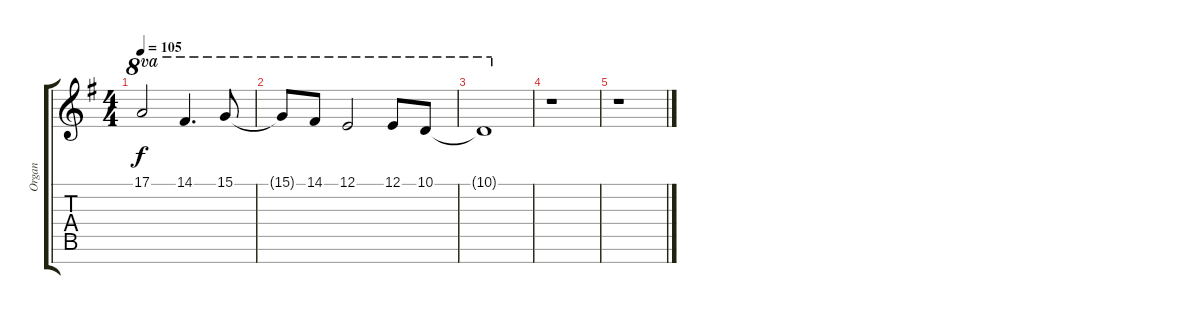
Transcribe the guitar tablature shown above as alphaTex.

\track ("Organ" "Organ") {instrument accordion}
\staff {score tabs}
\tuning (E4 B3 G3 D3 A2 E2 B1) {hide}
\ts (4 4)
\tempo 105
\clef g2
\ks g
17.1.2{ot 8va dy f} 14.1.4{d ot 8va} 15.1.8{ot 8va} |
15.1{t}.8{ot 8va} 14.1.8{ot 8va} 12.1.2{ot 8va} 12.1.8{ot 8va} 10.1.8{ot 8va} |
10.1{t}.1{ot 8va} |
r.1 |
r.1
